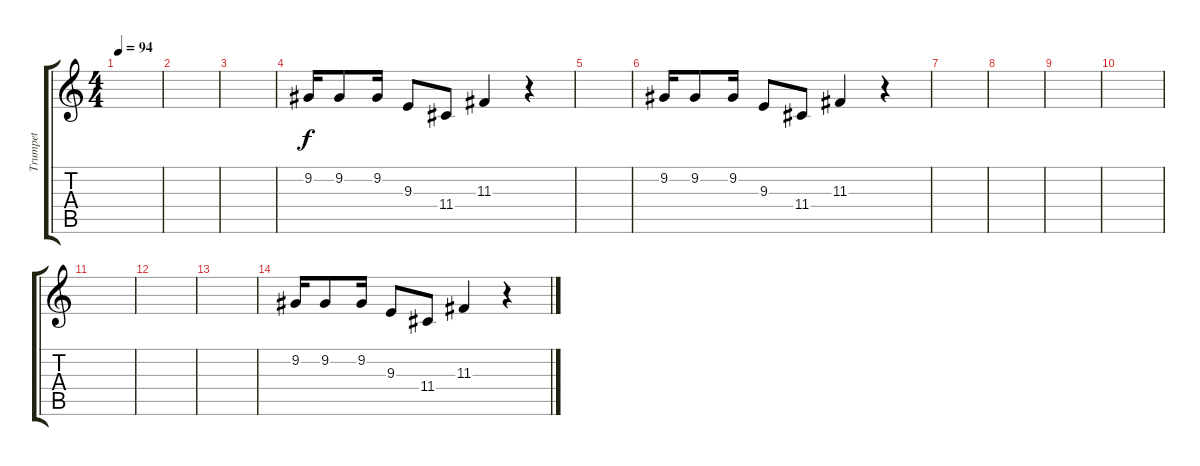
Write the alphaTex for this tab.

\track ("Trumpet" "Trumpet") {instrument mutedtrumpet}
\staff {score tabs}
\tuning (E4 B3 G3 D3 A2 E2) {hide}
\ts (4 4)
\tempo 94
\clef g2
\ks c
|
|
|
9.2.16 9.2.8 9.2.16 9.3.8 11.4.8 11.3.4 r.4 |
|
9.2.16 9.2.8 9.2.16 9.3.8 11.4.8 11.3.4 r.4 |
|
|
|
|
|
|
|
9.2.16 9.2.8 9.2.16 9.3.8 11.4.8 11.3.4 r.4
